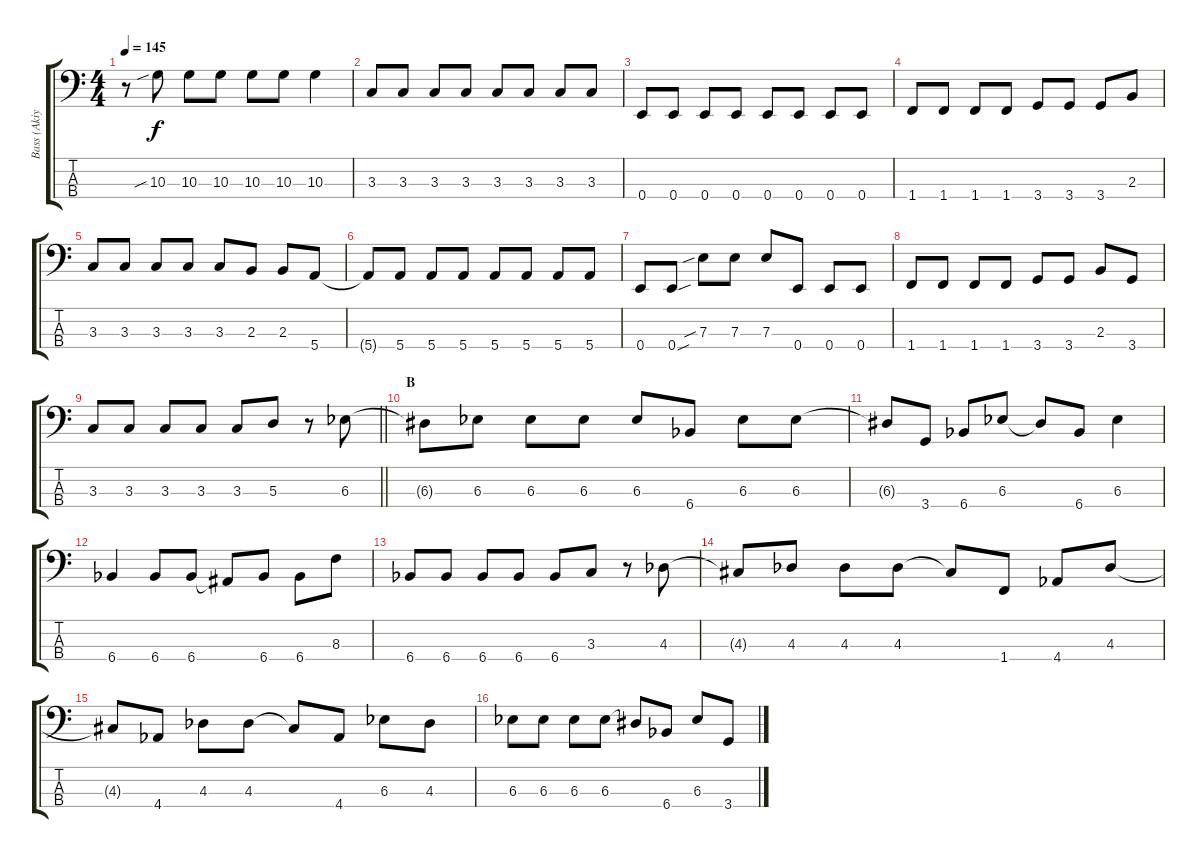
\track ("Bass (Akiyama Mio)" "Bass (Akiy") {instrument electricbassfinger}
\staff {score tabs}
\tuning (G2 D2 A1 E1) {hide}
\ts (4 4)
\tempo 145
\clef f4
\ks c
r.8{dy f} 10.3{sib}.8 10.3.8 10.3.8 10.3.8 10.3.8 10.3.4 |
3.3.8 3.3.8 3.3.8 3.3.8 3.3.8 3.3.8 3.3.8 3.3.8 |
0.4.8 0.4.8 0.4.8 0.4.8 0.4.8 0.4.8 0.4.8 0.4.8 |
1.4.8 1.4.8 1.4.8 1.4.8 3.4.8 3.4.8 3.4.8 2.3.8 |
3.3.8 3.3.8 3.3.8 3.3.8 3.3.8 2.3.8 2.3.8 5.4.8 |
5.4{t}.8 5.4.8 5.4.8 5.4.8 5.4.8 5.4.8 5.4.8 5.4.8 |
0.4.8 0.4{sou}.8 7.3{sib}.8 7.3.8 7.3.8 0.4.8 0.4.8 0.4.8 |
1.4.8 1.4.8 1.4.8 1.4.8 3.4.8 3.4.8 2.3.8 3.4.8 |
\barLineRight lightlight
3.3.8 3.3.8 3.3.8 3.3.8 3.3.8 5.3.8 r.8 6.3{acc b}.8 |
\section ("" "B")
6.3{t}.8 6.3{acc b}.8 6.3{acc b}.8 6.3{acc b}.8 6.3{acc b}.8 6.4{acc b}.8 6.3{acc b}.8 6.3{acc b}.8 |
6.3{t}.8 3.4.8 6.4{acc b}.8 6.3{acc b}.8 6.3{t}.8 6.4{acc b}.8 6.3{acc b}.4 |
6.4{acc b}.4 6.4{acc b}.8 6.4{acc b}.8 6.4{t}.8 6.4{acc b}.8 6.4{acc b}.8 8.3.8 |
6.4{acc b}.8 6.4{acc b}.8 6.4{acc b}.8 6.4{acc b}.8 6.4{acc b}.8 3.3.8 r.8 4.3{acc b}.8 |
4.3{t}.8 4.3{acc b}.8 4.3{acc b}.8 4.3{acc b}.8 4.3{t}.8 1.4.8 4.4{acc b}.8 4.3{acc b}.8 |
4.3{t}.8 4.4{acc b}.8 4.3{acc b}.8 4.3{acc b}.8 4.3{t}.8 4.4{acc b}.8 6.3{acc b}.8 4.3{acc b}.8 |
6.3{acc b}.8 6.3{acc b}.8 6.3{acc b}.8 6.3{acc b}.8 6.3{t}.8 6.4{acc b}.8 6.3{acc b}.8 3.4.8
